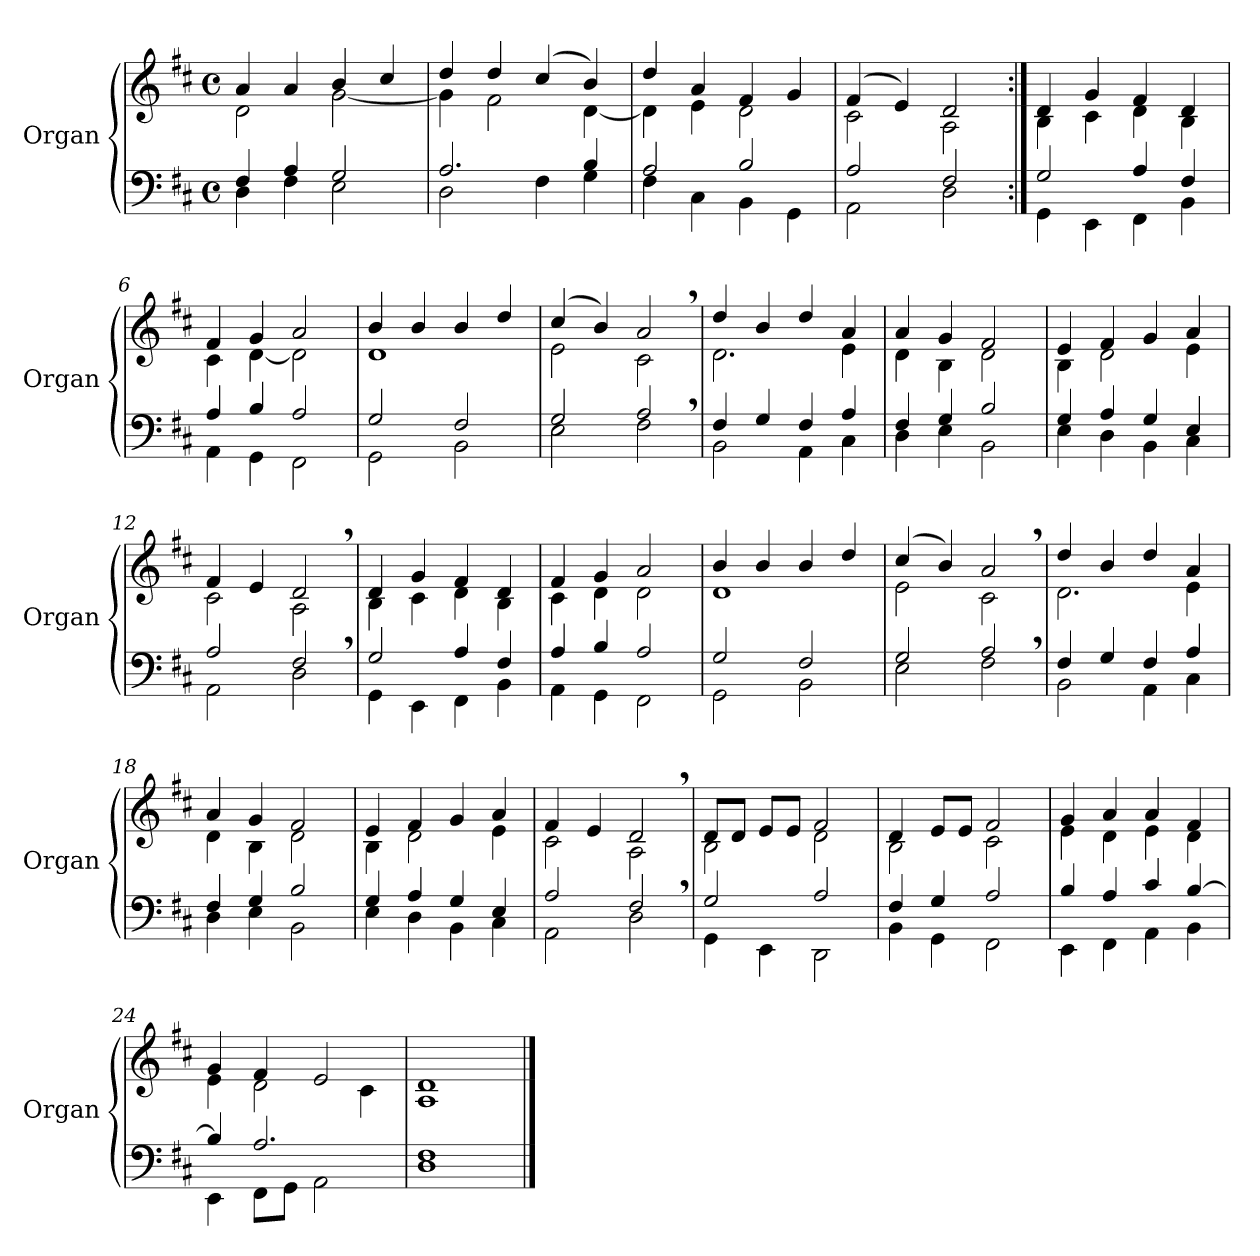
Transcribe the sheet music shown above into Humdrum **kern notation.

**kern	**kern
*part1	*part1
*staff2	*staff1
*I"Organ	*
*I'Organ	*
*clefF4	*clefG2
*k[f#c#]	*k[f#c#]
*M4/4	*M4/4
*met(c)	*met(c)
=1	=1
*^	*^
4F#/	4D\	4a/	2d\
4A/	4F#\	4a/	.
2G/	2E\	4b/	[<2g\
.	.	4cc#/	.
=2	=2	=2	=2
2.A/	2D\	4dd/	4g\]
.	.	4dd/	2f#\
.	4F#\	(4cc#/	.
4B/	4G\	4b/)	[<4d\
=3	=3	=3	=3
2A/	4F#\	4dd/	4d\]
.	4C#\	4a/	4e\
2B/	4BB\	4f#/	2d\
.	4GG\	4g/	.
=4	=4	=4	=4
2A/	2AA\	(4f#/	2c#\
.	.	4e/)	.
2F#/	2D\	2d/	2A\
=5:|!	=5:|!	=5:|!	=5:|!
2G/	4GG\	4d/	4B\
.	4EE\	4g/	4c#\
4A/	4FF#\	4f#/	4d\
4F#/	4BB\	4d/	4B\
=6	=6	=6	=6
4A/	4AA\	4f#/	4c#\
4B/	4GG\	4g/	[<4d\
2A/	2FF#\	2a/	2d\]
=7	=7	=7	=7
2G/	2GG\	4b/	1d
.	.	4b/	.
2F#/	2BB\	4b/	.
.	.	4dd/	.
=8	=8	=8	=8
2G/	2E\	(4cc#/	2e\
.	.	4b/)	.
2A,/	2F#\	2a,/	2c#\
=9	=9	=9	=9
4F#/	2BB\	4dd/	2.d\
4G/	.	4b/	.
4F#/	4AA\	4dd/	.
4A/	4C#\	4a/	4e\
=10	=10	=10	=10
4F#/	4D\	4a/	4d\
4G/	4E\	4g/	4B\
2B/	2BB\	2f#/	2d\
=11	=11	=11	=11
4G/	4E\	4e/	4B\
4A/	4D\	4f#/	2d\
4G/	4BB\	4g/	.
4E/	4C#\	4a/	4e\
=12	=12	=12	=12
2A/	2AA\	4f#/	2c#\
.	.	4e/	.
2F#,/	2D\	2d,/	2A\
=13	=13	=13	=13
2G/	4GG\	4d/	4B\
.	4EE\	4g/	4c#\
4A/	4FF#\	4f#/	4d\
4F#/	4BB\	4d/	4B\
=14	=14	=14	=14
4A/	4AA\	4f#/	4c#\
4B/	4GG\	4g/	4d\
2A/	2FF#\	2a/	2d\
=15	=15	=15	=15
2G/	2GG\	4b/	1d
.	.	4b/	.
2F#/	2BB\	4b/	.
.	.	4dd/	.
=16	=16	=16	=16
2G/	2E\	(4cc#/	2e\
.	.	4b/)	.
2A,/	2F#\	2a,/	2c#\
=17	=17	=17	=17
4F#/	2BB\	4dd/	2.d\
4G/	.	4b/	.
4F#/	4AA\	4dd/	.
4A/	4C#\	4a/	4e\
=18	=18	=18	=18
4F#/	4D\	4a/	4d\
4G/	4E\	4g/	4B\
2B/	2BB\	2f#/	2d\
=19	=19	=19	=19
4G/	4E\	4e/	4B\
4A/	4D\	4f#/	2d\
4G/	4BB\	4g/	.
4E/	4C#\	4a/	4e\
=20	=20	=20	=20
2A/	2AA\	4f#/	2c#\
.	.	4e/	.
2F#,/	2D\	2d,/	2A\
=21	=21	=21	=21
2G/	4GG\	8d/L	2B\
.	.	8d/J	.
.	4EE\	8e/L	.
.	.	8e/J	.
2A/	2DD\	2f#/	2d\
=22	=22	=22	=22
4F#/	4BB\	4d/	2B\
4G/	4GG\	8e/L	.
.	.	8e/J	.
2A/	2FF#\	2f#/	2c#\
=23	=23	=23	=23
4B/	4EE\	4g/	4e\
4A/	4FF#\	4a/	4d\
4c#/	4AA\	4a/	4e\
[>4B/	4BB\	4f#/	4d\
=24	=24	=24	=24
4B/]	4EE\	4g/	4e\
2.A/	8FF#\L	4f#/	2d\
.	8GG\J	.	.
.	2AA\	2e/	.
.	.	.	4c#\
=25	=25	=25	=25
1F#	1D	1d	1A
*v	*v	*	*
*	*v	*v
==	==
*-	*-
